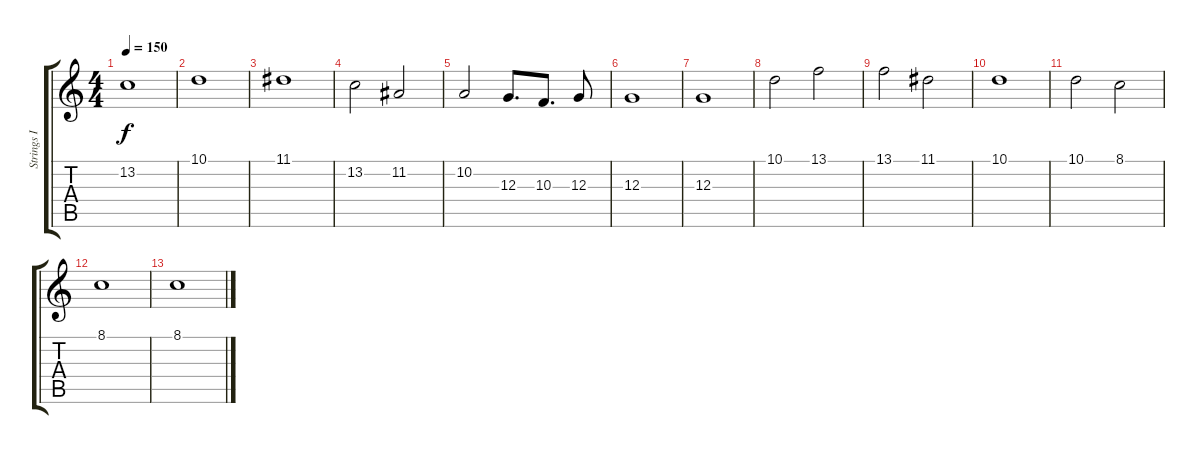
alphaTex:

\track ("Strings I" "Strings I") {instrument stringensemble1}
\staff {score tabs}
\tuning (E4 B3 G3 D3 A2 E2) {hide}
\ts (4 4)
\tempo 150
\clef g2
\ks c
13.2.1{dy f} |
10.1.1 |
11.1.1 |
13.2.2 11.2.2 |
10.2.2 12.3.8{d} 10.3.8{d} 12.3.8 |
12.3.1 |
12.3.1 |
10.1.2 13.1.2 |
13.1.2 11.1.2 |
10.1.1 |
10.1.2 8.1.2 |
8.1.1 |
8.1.1
